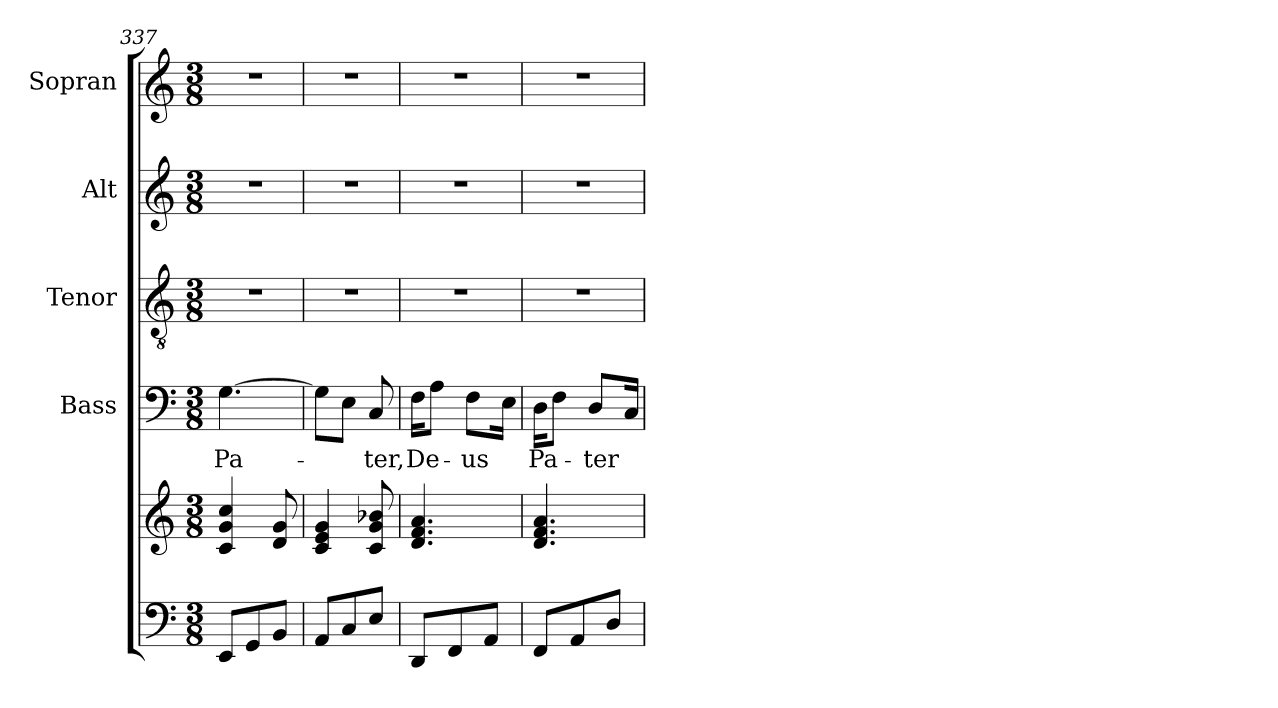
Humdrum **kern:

**kern	**kern	**kern	**text	**kern	**kern	**kern
*part5	*part5	*part4	*part4	*part3	*part2	*part1
*staff6	*staff5	*staff4	*staff4	*staff3	*staff2	*staff1
*	*	*I"Bass	*	*I"Tenor	*I"Alt	*I"Sopran
*	*	*I'B.	*	*I'T.	*I'A.	*I'S.
*clefF4	*clefG2	*clefF4	*	*clefGv2	*clefG2	*clefG2
*k[]	*k[]	*k[]	*	*k[]	*k[]	*k[]
*C:	*C:	*C:	*	*C:	*C:	*C:
*M3/8	*M3/8	*M3/8	*	*M3/8	*M3/8	*M3/8
=337	=337	=337	=337	=337	=337	=337
!	!	!	!LO:LY:b	!	!	!
8EE/L	4c/ 4g/ 4cc/	[4.G\	Pa-	4.r	4.r	4.r
8GG/	.	.	.	.	.	.
8BB/J	8d/ 8g/	.	.	.	.	.
=338	=338	=338	=338	=338	=338	=338
8AA/L	4c/ 4e/ 4g/	8G\L]	.	4.r	4.r	4.r
8C/	.	8E\J	.	.	.	.
!	!	!	!LO:LY:b	!	!	!
8E/J	8c/ 8g/ 8b-X/	8C/	-ter,	.	.	.
=339	=339	=339	=339	=339	=339	=339
!	!	!	!LO:LY:b	!	!	!
8DD/L	4.d/ 4.f/ 4.a/	16F\KL	De-	4.r	4.r	4.r
.	.	8A\J	.	.	.	.
8FF/	.	.	.	.	.	.
!	!	!	!LO:LY:b	!	!	!
.	.	8F\L	-us	.	.	.
8AA/J	.	.	.	.	.	.
.	.	16E\Jk	.	.	.	.
=340	=340	=340	=340	=340	=340	=340
!	!	!	!LO:LY:b	!	!	!
8FF/L	4.d/ 4.f/ 4.a/	16D\KL	Pa-	4.r	4.r	4.r
.	.	8F\J	.	.	.	.
8AA/	.	.	.	.	.	.
!	!	!	!LO:LY:b	!	!	!
.	.	8D/L	-ter	.	.	.
8D/J	.	.	.	.	.	.
.	.	16C/Jk	.	.	.	.
=	=	=	=	=	=	=
*-	*-	*-	*-	*-	*-	*-
